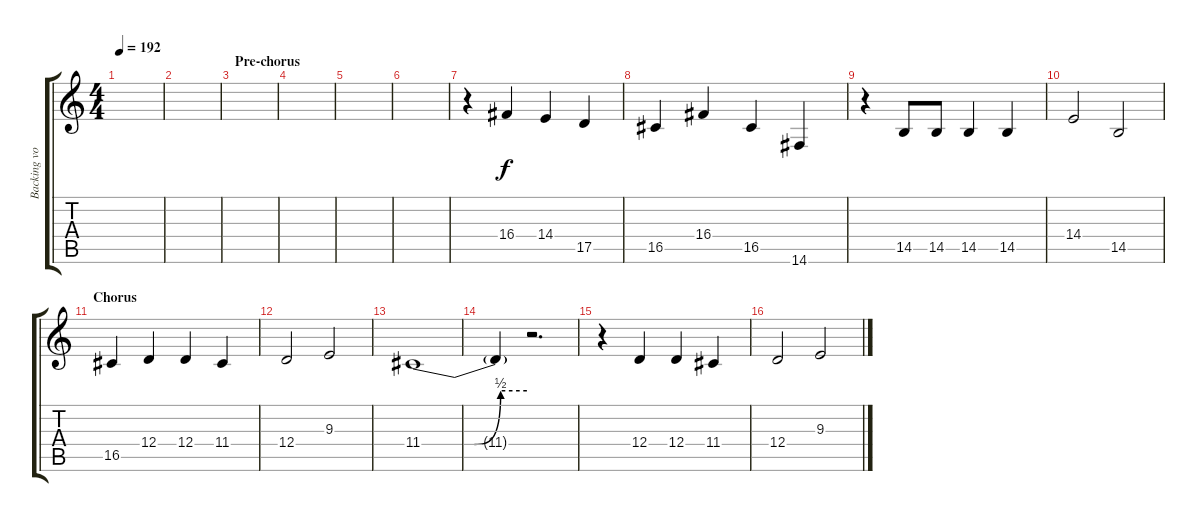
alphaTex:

\track ("Backing vocals" "Backing vo") {instrument stringensemble1}
\staff {score tabs}
\tuning (E4 B3 G3 D3 A2 E2) {hide}
\ts (4 4)
\tempo 192
\clef g2
\ks c
|
|
\section ("" "Pre-chorus")
|
|
|
|
r.4 16.4.4 14.4.4 17.5.4 |
16.5.4 16.4.4 16.5.4 14.6.4 |
r.4 14.5.8 14.5.8 14.5.4 14.5.4 |
14.4.2 14.5.2 |
\section ("" "Chorus")
16.5.4 12.4.4 12.4.4 11.4.4 |
12.4.2 9.3.2 |
11.4{be (custom 0 0 30 0 45 2 60 2)}.1 |
11.4{t}.4 r.2{d} |
r.4 12.4.4 12.4.4 11.4.4 |
12.4.2 9.3.2
